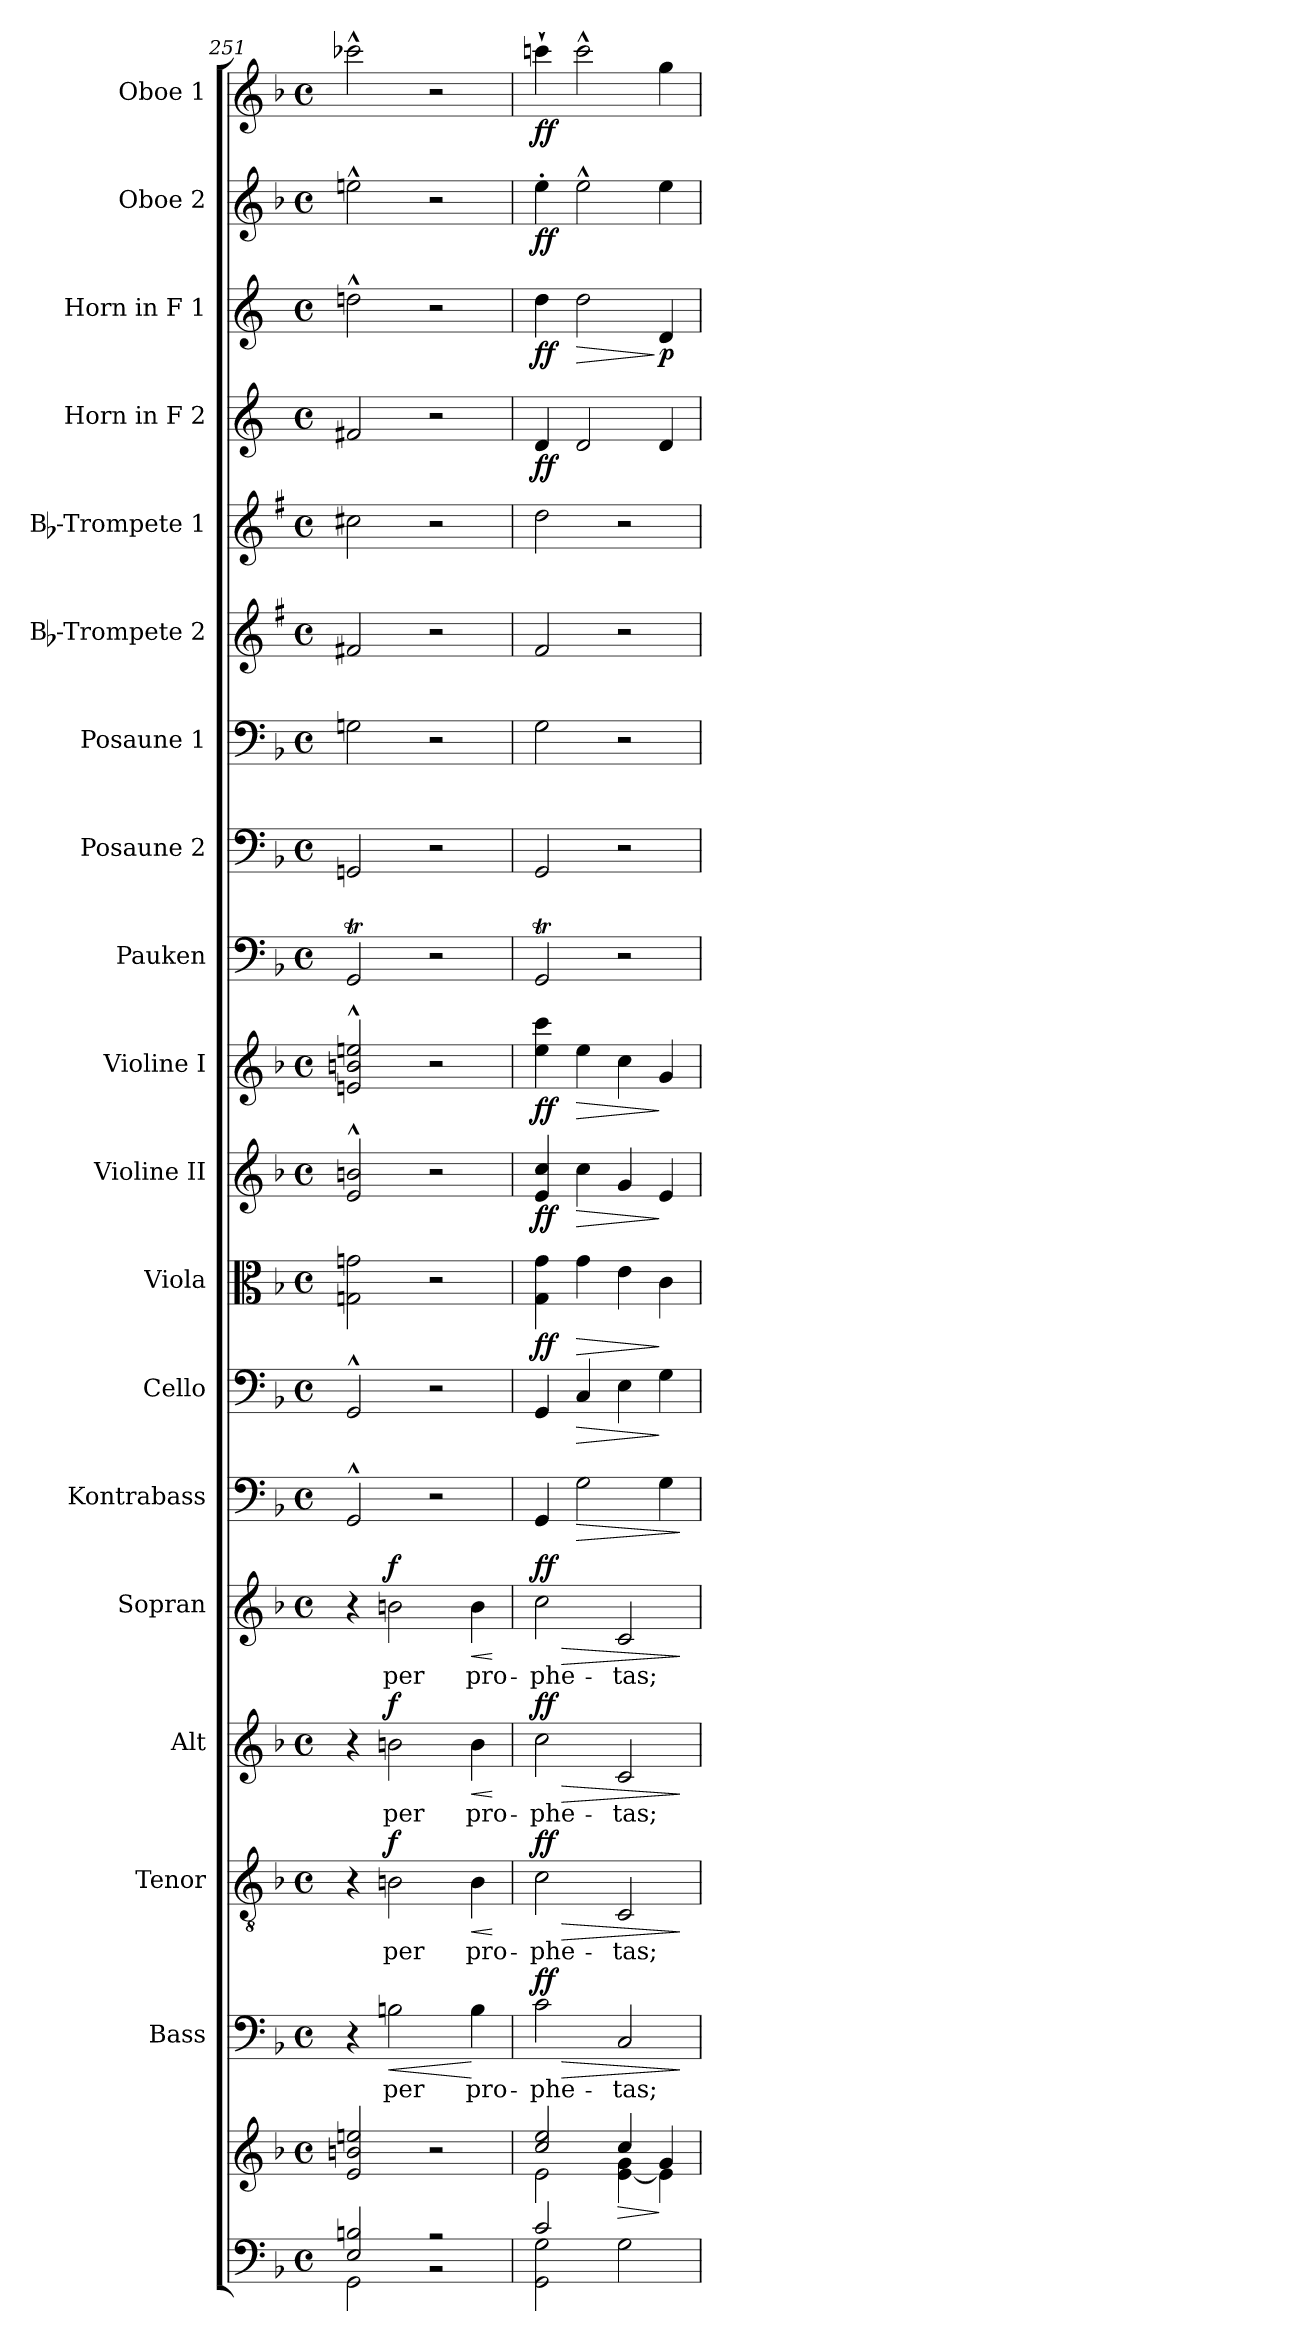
**kern	**kern	**dynam	**kern	**text	**dynam	**kern	**text	**dynam	**kern	**text	**dynam	**kern	**text	**dynam	**kern	**dynam	**kern	**dynam	**kern	**dynam	**kern	**dynam	**kern	**dynam	**kern	**kern	**kern	**kern	**kern	**kern	**dynam	**kern	**dynam	**kern	**dynam	**kern	**dynam
*part19	*part19	*part19	*part18	*part18	*part18	*part17	*part17	*part17	*part16	*part16	*part16	*part15	*part15	*part15	*part14	*part14	*part13	*part13	*part12	*part12	*part11	*part11	*part10	*part10	*part9	*part8	*part7	*part6	*part5	*part4	*part4	*part3	*part3	*part2	*part2	*part1	*part1
*staff20	*staff19	*staff19/20	*staff18	*staff18	*staff18	*staff17	*staff17	*staff17	*staff16	*staff16	*staff16	*staff15	*staff15	*staff15	*staff14	*staff14	*staff13	*staff13	*staff12	*staff12	*staff11	*staff11	*staff10	*staff10	*staff9	*staff8	*staff7	*staff6	*staff5	*staff4	*staff4	*staff3	*staff3	*staff2	*staff2	*staff1	*staff1
*	*	*	*I"Bass	*	*	*I"Tenor	*	*	*I"Alt	*	*	*I"Sopran	*	*	*I"Kontrabass	*	*I"Cello	*	*I"Viola	*	*I"Violine II	*	*I"Violine I	*	*I"Pauken	*I"Posaune 2	*I"Posaune 1	*I"Bb-Trompete 2	*I"Bb-Trompete 1	*I"Horn in F 2	*	*I"Horn in F 1	*	*I"Oboe 2	*	*I"Oboe 1	*
*	*	*	*I'B.	*	*	*I'T.	*	*	*I'A.	*	*	*I'S.	*	*	*I'Kb.	*	*	*	*I'Vla.	*	*I'Vl. II	*	*I'Vl. I	*	*I'Pk.	*I'Pos. 2	*I'Pos. 1	*I'Bb Trp. 2	*I'Bb Trp. 1	*	*	*	*	*I'Ob. 2	*	*I'Ob. 1	*
*clefF4	*clefG2	*	*clefF4	*	*	*clefGv2	*	*	*clefG2	*	*	*clefG2	*	*	*clefF4	*	*clefF4	*	*clefC3	*	*clefG2	*	*clefG2	*	*clefF4	*clefF4	*clefF4	*clefG2	*clefG2	*clefG2	*	*clefG2	*	*clefG2	*	*clefG2	*
*	*	*	*	*	*	*	*	*	*	*	*	*	*	*	*ITrd7c12	*	*	*	*	*	*	*	*	*	*	*	*	*ITrd1c2	*ITrd1c2	*ITrd4c7	*	*ITrd4c7	*	*	*	*	*
*k[b-]	*k[b-]	*	*k[b-]	*	*	*k[b-]	*	*	*k[b-]	*	*	*k[b-]	*	*	*k[b-]	*	*k[b-]	*	*k[b-]	*	*k[b-]	*	*k[b-]	*	*k[b-]	*k[b-]	*k[b-]	*k[b-]	*k[b-]	*k[b-]	*	*k[b-]	*	*k[b-]	*	*k[b-]	*
*F:	*F:	*	*F:	*	*	*F:	*	*	*F:	*	*	*F:	*	*	*F:	*	*F:	*	*F:	*	*F:	*	*F:	*	*F:	*F:	*F:	*F:	*F:	*F:	*	*F:	*	*F:	*	*F:	*
*M4/4	*M4/4	*	*M4/4	*	*	*M4/4	*	*	*M4/4	*	*	*M4/4	*	*	*M4/4	*	*M4/4	*	*M4/4	*	*M4/4	*	*M4/4	*	*M4/4	*M4/4	*M4/4	*M4/4	*M4/4	*M4/4	*	*M4/4	*	*M4/4	*	*M4/4	*
*met(c)	*met(c)	*	*met(c)	*	*	*met(c)	*	*	*met(c)	*	*	*met(c)	*	*	*met(c)	*	*met(c)	*	*met(c)	*	*met(c)	*	*met(c)	*	*met(c)	*met(c)	*met(c)	*met(c)	*met(c)	*met(c)	*	*met(c)	*	*met(c)	*	*met(c)	*
=251	=251	=251	=251	=251	=251	=251	=251	=251	=251	=251	=251	=251	=251	=251	=251	=251	=251	=251	=251	=251	=251	=251	=251	=251	=251	=251	=251	=251	=251	=251	=251	=251	=251	=251	=251	=251	=251
*^	*	*	*	*	*	*	*	*	*	*	*	*	*	*	*	*	*	*	*	*	*	*	*	*	*	*	*	*	*	*	*	*	*	*	*	*	*
2E/ 2Bn/	2GG\	2e/ 2bn/ 2een/	.	4r	.	.	4r	.	.	4r	.	.	4r	.	.	2GGG^^>/	.	2GG^^>/	.	2Gn\ 2gn\	.	2e/^^> 2bn/^^>	.	2en/^^> 2bn/^^> 2een/^^>	.	2GGT/	2GGn/	2Gn\	2en/	2bn\	2Bn/	.	2gn^^>\	.	2een^^>\	.	2ccc-X^^>\	.
!	!	!	!	!	!LO:LY:b	!LO:HP:b	!	!LO:LY:b	!LO:DY:a	!	!LO:LY:b	!LO:DY:a	!	!LO:LY:b	!LO:DY:a	!	!	!	!	!	!	!	!	!	!	!	!	!	!	!	!	!	!	!	!	!	!	!
.	.	.	.	2Bn\	per	<	2Bn\	per	f	2bn\	per	f	2bn\	per	f	.	.	.	.	.	.	.	.	.	.	.	.	.	.	.	.	.	.	.	.	.	.	.
2r	2r	2r	.	.	.	.	.	.	.	.	.	.	.	.	.	2r	.	2r	.	2r	.	2r	.	2r	.	2r	2r	2r	2r	2r	2r	.	2r	.	2r	.	2r	.
!	!	!	!	!	!LO:LY:b	!	!	!LO:LY:b	!LO:HP:b	!	!LO:LY:b	!LO:HP:b	!	!LO:LY:b	!LO:HP:b	!	!	!	!	!	!	!	!	!	!	!	!	!	!	!	!	!	!	!	!	!	!	!
.	.	.	.	4B\	pro-	[	4B\	pro-	<	4b\	pro-	<	4b\	pro-	<	.	.	.	.	.	.	.	.	.	.	.	.	.	.	.	.	.	.	.	.	.	.	.
*v	*v	*	*	*	*	*	*	*	*	*	*	*	*	*	*	*	*	*	*	*	*	*	*	*	*	*	*	*	*	*	*	*	*	*	*	*	*	*
.	.	.	.	.	.	.	.	[	.	.	[	.	.	[	.	.	.	.	.	.	.	.	.	.	.	.	.	.	.	.	.	.	.	.	.	.	.
=252	=252	=252	=252	=252	=252	=252	=252	=252	=252	=252	=252	=252	=252	=252	=252	=252	=252	=252	=252	=252	=252	=252	=252	=252	=252	=252	=252	=252	=252	=252	=252	=252	=252	=252	=252	=252	=252
*^	*^	*	*	*	*	*	*	*	*	*	*	*	*	*	*	*	*	*	*	*	*	*	*	*	*	*	*	*	*	*	*	*	*	*	*	*	*
!	!	!	!	!	!	!LO:LY:b	!LO:HP:b	!	!LO:LY:b	!LO:HP:b	!	!LO:LY:b	!LO:HP:b	!	!LO:LY:b	!LO:HP:b	!	!	!	!	!	!	!	!	!	!	!	!	!	!	!	!	!	!	!	!	!	!	!
!	!	!	!	!	!	!	!LO:DY:n=1:a	!	!	!LO:DY:n=1:a	!	!	!LO:DY:n=1:a	!	!	!LO:DY:n=1:a	!	!	!	!	!	!LO:DY:b	!	!LO:DY:b	!	!LO:DY:b	!	!	!	!	!	!	!LO:DY:b	!	!LO:DY:b	!	!LO:DY:b	!	!LO:DY:b
2c/	2GG\ 2G\	2cc/ 2ee/	2e\	.	2c\	-phe-	> ff	2c\	-phe-	> ff	2cc\	-phe-	> ff	2cc\	-phe-	> ff	4GGG/	.	4GG/	.	4G\ 4g\	ff	4e/ 4cc/	ff	4ee\ 4ccc\	ff	2GGT/	2GG/	2G\	2e/	2cc\	4G/	ff	4g\	ff	4ee'>\	ff	4cccn`>\	ff
!	!	!	!	!	!	!	!	!	!	!	!	!	!	!	!	!	!	!LO:HP:b	!	!LO:HP:b	!	!LO:HP:b	!	!LO:HP:b	!	!LO:HP:b	!	!	!	!	!	!	!	!	!LO:HP:b	!	!	!	!
.	.	.	.	.	.	.	.	.	.	.	.	.	.	.	.	.	2GG\	>	4C/	>	4g\	>	4cc\	>	4ee\	>	.	.	.	.	.	2G/	.	2g\	>	2ee^^>\	.	2ccc^^>\	.
!	!	!	!	!LO:HP:b	!	!LO:LY:b	!	!	!LO:LY:b	!	!	!LO:LY:b	!	!	!LO:LY:b	!	!	!	!	!	!	!	!	!	!	!	!	!	!	!	!	!	!	!	!	!	!	!	!
2ryy	2G\	4cc/	[<4e\ 4g\	>	2C/	-tas;	.	2C/	-tas;	.	2c/	-tas;	.	2c/	-tas;	.	.	.	4E\	.	4e\	.	4g/	.	4cc\	.	2r	2r	2r	2r	2r	.	.	.	.	.	.	.	.
!	!	!	!	!	!	!	!	!	!	!	!	!	!	!	!	!	!	!	!	!	!	!	!	!	!	!	!	!	!	!	!	!	!	!	!LO:DY:n=1:b	!	!	!	!
.	.	4g/	4e\]	]	.	.	.	.	.	.	.	.	.	.	.	.	4GG\	.	4G\	]	4c\	]	4e/	]	4g/	]	.	.	.	.	.	4G/	.	4G/	] p	4ee\	.	4gg\	.
*v	*v	*	*	*	*	*	*	*	*	*	*	*	*	*	*	*	*	*	*	*	*	*	*	*	*	*	*	*	*	*	*	*	*	*	*	*	*	*	*
*	*v	*v	*	*	*	*	*	*	*	*	*	*	*	*	*	*	*	*	*	*	*	*	*	*	*	*	*	*	*	*	*	*	*	*	*	*	*	*
.	.	.	.	.	]	.	.	]	.	.	]	.	.	]	.	]	.	.	.	.	.	.	.	.	.	.	.	.	.	.	.	.	.	.	.	.	.
=	=	=	=	=	=	=	=	=	=	=	=	=	=	=	=	=	=	=	=	=	=	=	=	=	=	=	=	=	=	=	=	=	=	=	=	=	=
*-	*-	*-	*-	*-	*-	*-	*-	*-	*-	*-	*-	*-	*-	*-	*-	*-	*-	*-	*-	*-	*-	*-	*-	*-	*-	*-	*-	*-	*-	*-	*-	*-	*-	*-	*-	*-	*-
